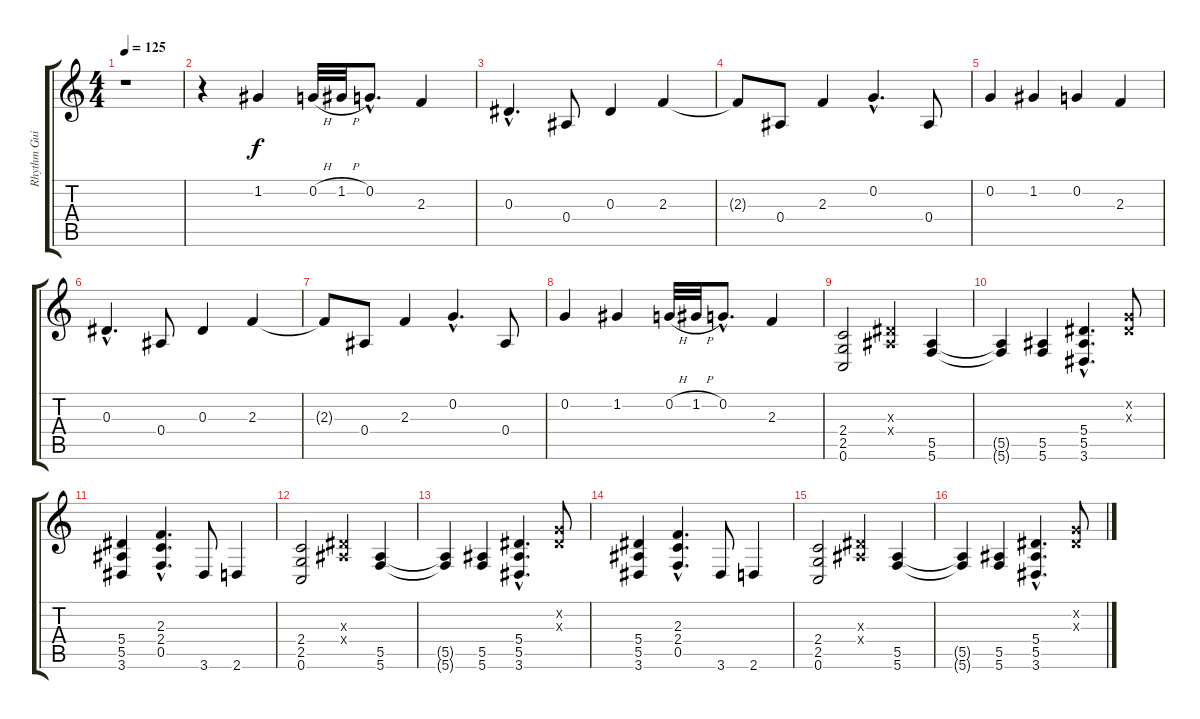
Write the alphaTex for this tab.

\track ("Rhythm Guitar" "Rhythm Gui") {instrument distortionguitar}
\staff {score tabs}
\tuning (C4 G3 Eb3 Bb2 F2 C2) {hide}
\ts (4 4)
\tempo 125
\clef g2
\ks c
r.1{dy f volume 13} |
r.4 1.2.4 0.2{h}.32 1.2{h}.32 0.2{hac}.8{d} 2.3.4 |
0.3{hac}.4{d} 0.4.8 0.3.4 2.3.4 |
2.3{t}.8 0.4.8 2.3.4 0.2{hac}.4{d} 0.4.8 |
0.2.4 1.2.4 0.2.4 2.3.4 |
0.3{hac}.4{d} 0.4.8 0.3.4 2.3.4 |
2.3{t}.8 0.4.8 2.3.4 0.2{hac}.4{d} 0.4.8 |
0.2.4 1.2.4 0.2{h}.32 1.2{h}.32 0.2{hac}.8{d} 2.3.4 |
(2.4 2.5 0.6).2 (0.3{x} 0.4{x}).4 (5.5 5.6).4 |
(5.5{t} 5.6{t}).4 (5.5 5.6).4 (5.4{hac} 5.5{hac} 3.6{hac}).4{d} (0.2{x} 0.3{x}).8 |
(5.4 5.5 3.6).4 (2.3{hac} 2.4{hac} 0.5{hac}).4{d} 3.6.8 2.6.4 |
(2.4 2.5 0.6).2 (0.3{x} 0.4{x}).4 (5.5 5.6).4 |
(5.5{t} 5.6{t}).4 (5.5 5.6).4 (5.4{hac} 5.5{hac} 3.6{hac}).4{d} (0.2{x} 0.3{x}).8 |
(5.4 5.5 3.6).4 (2.3{hac} 2.4{hac} 0.5{hac}).4{d} 3.6.8 2.6.4 |
(2.4 2.5 0.6).2 (0.3{x} 0.4{x}).4 (5.5 5.6).4 |
(5.5{t} 5.6{t}).4 (5.5 5.6).4 (5.4{hac} 5.5{hac} 3.6{hac}).4{d} (0.2{x} 0.3{x}).8
